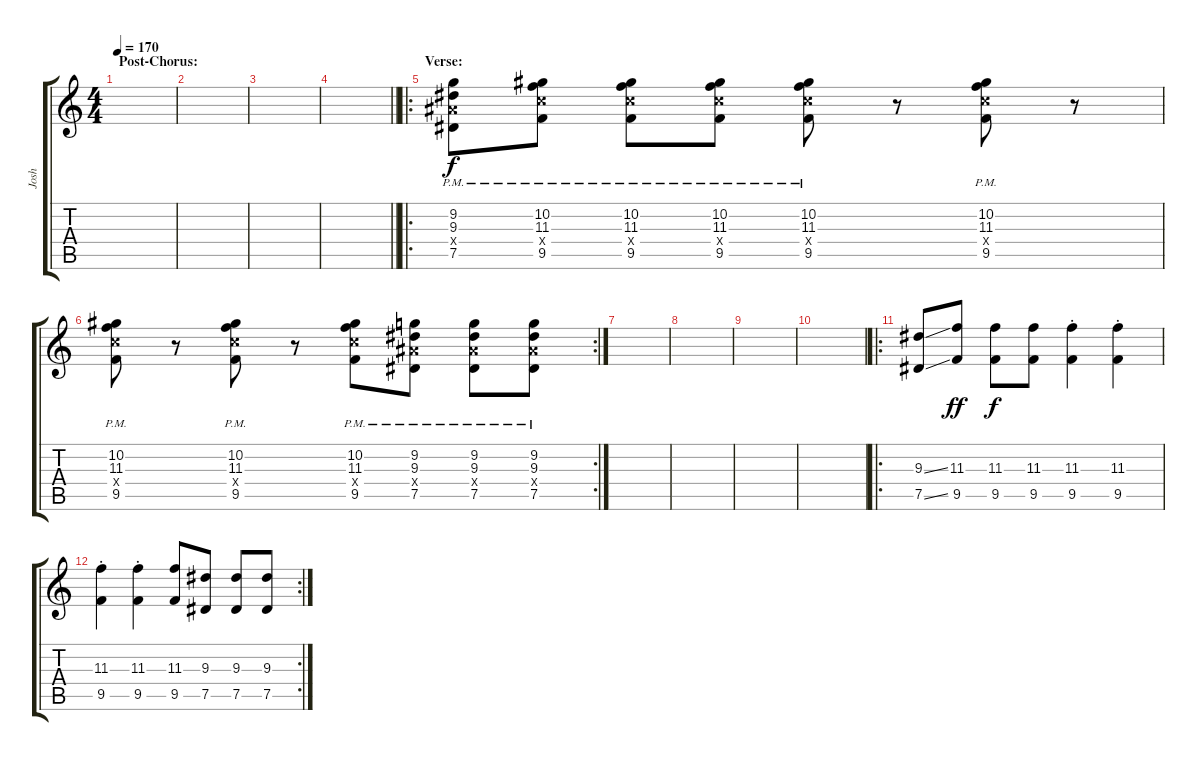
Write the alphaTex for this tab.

\track ("Josh" "Josh") {instrument distortionguitar}
\staff {score tabs}
\tuning (Eb4 Bb3 Gb3 Db3 Ab2 Db2) {hide}
\ts (4 4)
\section ("" "Post-Chorus:")
\tempo 170
\clef g2
\ks c
|
|
|
\barLineRight lightlight
|
\ro
\section ("" "Verse:")
(9.2 9.3 9.4{x} 7.5{pm}).8 (10.2 11.3 11.4{x} 9.5{pm}).8 (10.2 11.3 11.4{x} 9.5{pm}).8 (10.2 11.3 11.4{x} 9.5{pm}).8 (10.2 11.3 11.4{x} 9.5{pm}).8 r.8 (10.2 11.3 11.4{x} 9.5{pm}).8 r.8 |
\rc 2
(10.2 11.3 11.4{x} 9.5{pm}).8 r.8 (10.2 11.3 11.4{x} 9.5{pm}).8 r.8 (10.2 11.3 11.4{x} 9.5{pm}).8 (9.2 9.3 9.4{x} 7.5{pm}).8 (9.2 9.3 9.4{x} 7.5{pm}).8 (9.2 9.3 9.4{x} 7.5{pm}).8 |
|
|
|
|
\ro
(9.3{ss} 7.5{ss}).8{volume 16} (11.3 9.5).8{dy ff} (11.3 9.5).8{dy f} (11.3 9.5).8 (11.3{st} 9.5{st}).4 (11.3{st} 9.5{st}).4 |
\rc 2
(11.3{st} 9.5{st}).4 (11.3{st} 9.5{st}).4 (11.3 9.5).8 (9.3 7.5).8 (9.3 7.5).8 (9.3 7.5).8
